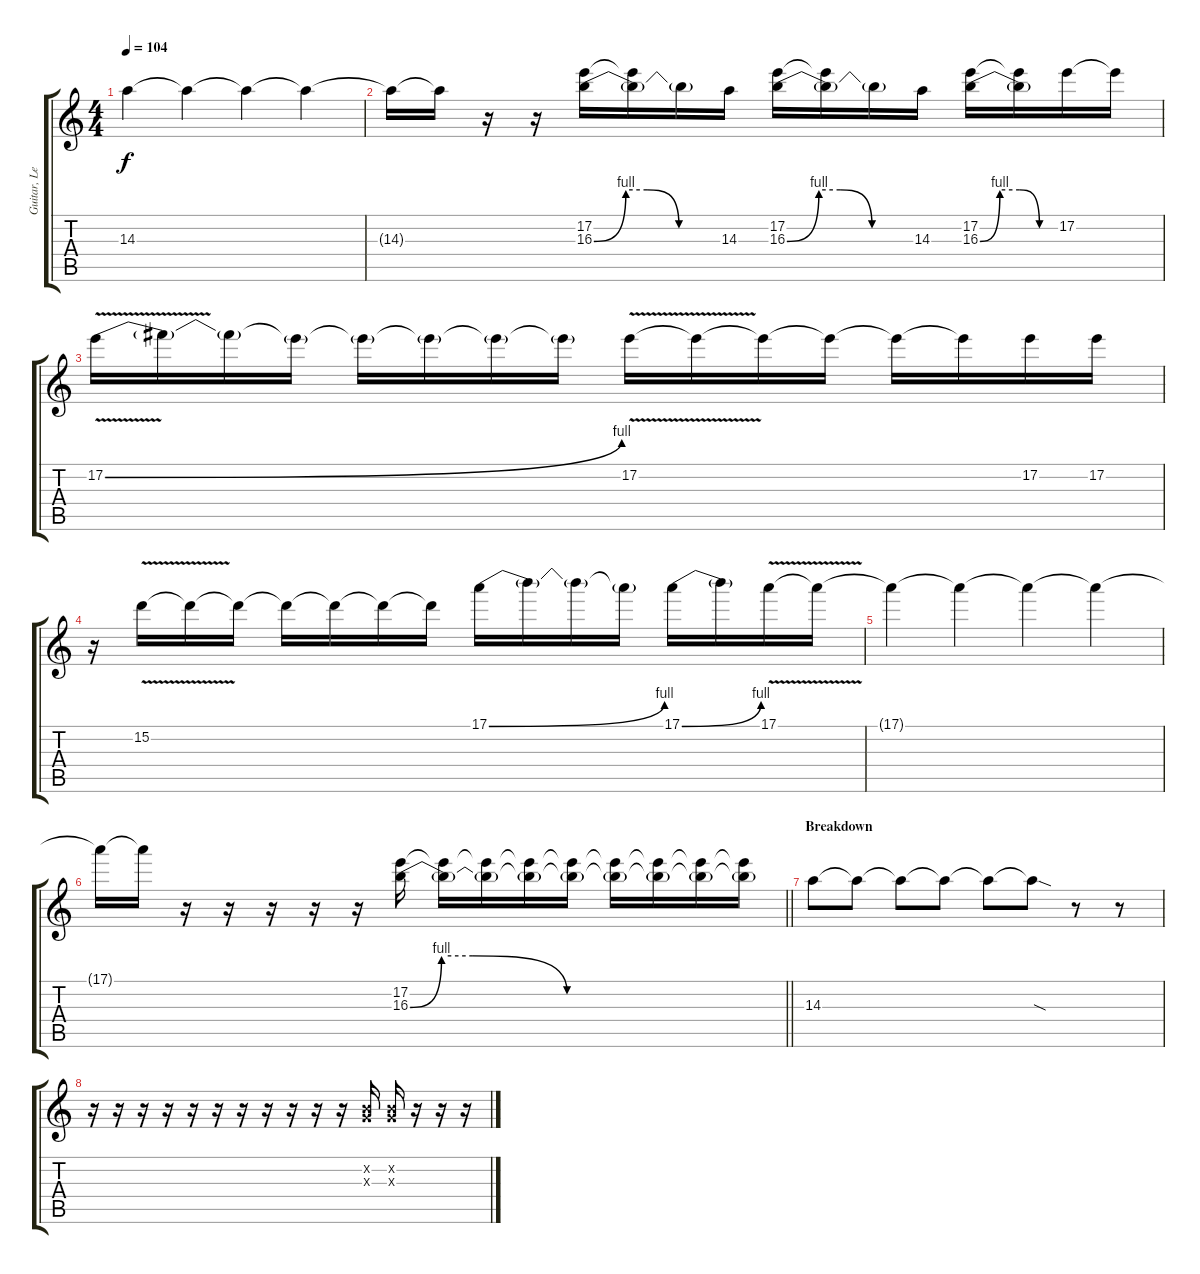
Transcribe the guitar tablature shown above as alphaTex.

\track ("Guitar, Lead" "Guitar, Le") {instrument distortionguitar}
\staff {score tabs}
\tuning (E4 B3 G3 D3 A2 E2) {hide}
\ts (4 4)
\tempo 104
\clef g2
\ks c
14.3{t}.4{dy f} 14.3{t}.4 14.3{t}.4 14.3{t}.4 |
14.3{t}.16 14.3{t}.16 r.16 r.16 (17.2 16.3{be (custom 0 0 15 4 25 4 40 0 45 0 60 0)}).16 (17.2{t} 16.3{t}).16 16.3{t}.16 14.3.16 (17.2 16.3{be (custom 0 0 15 4 25 4 40 0 45 0 60 0)}).16 (17.2{t} 16.3{t}).16 16.3{t}.16 14.3.16 (17.2 16.3{be (custom 0 0 15 4 30 4 45 0 60 0)}).16 (17.2{t} 16.3{t}).16 17.2.16 17.2{t}.16 |
17.2{be (bend 0 0 60 4) v}.16 17.2{t}.16 17.2{t}.16 17.2{t}.16 17.2{t}.16 17.2{t}.16 17.2{t}.16 17.2{t}.16 17.2{v}.16 17.2{t}.16 17.2{t}.16 17.2{t}.16 17.2{t}.16 17.2{t}.16 17.2.16 17.2.16 |
r.16 15.2{v}.16 15.2{t}.16 15.2{t}.16 15.2{t}.16 15.2{t}.16 15.2{t}.16 15.2{t}.16 17.1{be (bend 0 0 60 4)}.16 17.1{t}.16 17.1{t}.16 17.1{t}.16 17.1{be (bend 0 0 60 4)}.16 17.1{t}.16 17.1{v}.16 17.1{t}.16 |
17.1{t}.4 17.1{t}.4 17.1{t}.4 17.1{t}.4 |
\barLineRight lightlight
17.1{t}.16 17.1{t}.16 r.16 r.16 r.16 r.16 r.16 (17.2 16.3{be (custom 0 0 5 4 10 4 25 0 45 0 60 0)}).16 (17.2{t} 16.3{t}).16 (17.2{t} 16.3{t}).16 (17.2{t} 16.3{t}).16 (17.2{t} 16.3{t}).16 (17.2{t} 16.3{t}).16 (17.2{t} 16.3{t}).16 (17.2{t} 16.3{t}).16 (17.2{t} 16.3{t}).16 |
\section ("" "Breakdown")
14.3.8 14.3{t}.8 14.3{t}.8 14.3{t}.8 14.3{t}.8 14.3{sod t}.8 r.8 r.8 |
r.16 r.16 r.16 r.16 r.16 r.16 r.16 r.16 r.16 r.16 r.16 (0.2{x} 0.3{x}).16 (0.2{x} 0.3{x}).16 r.16 r.16 r.16
